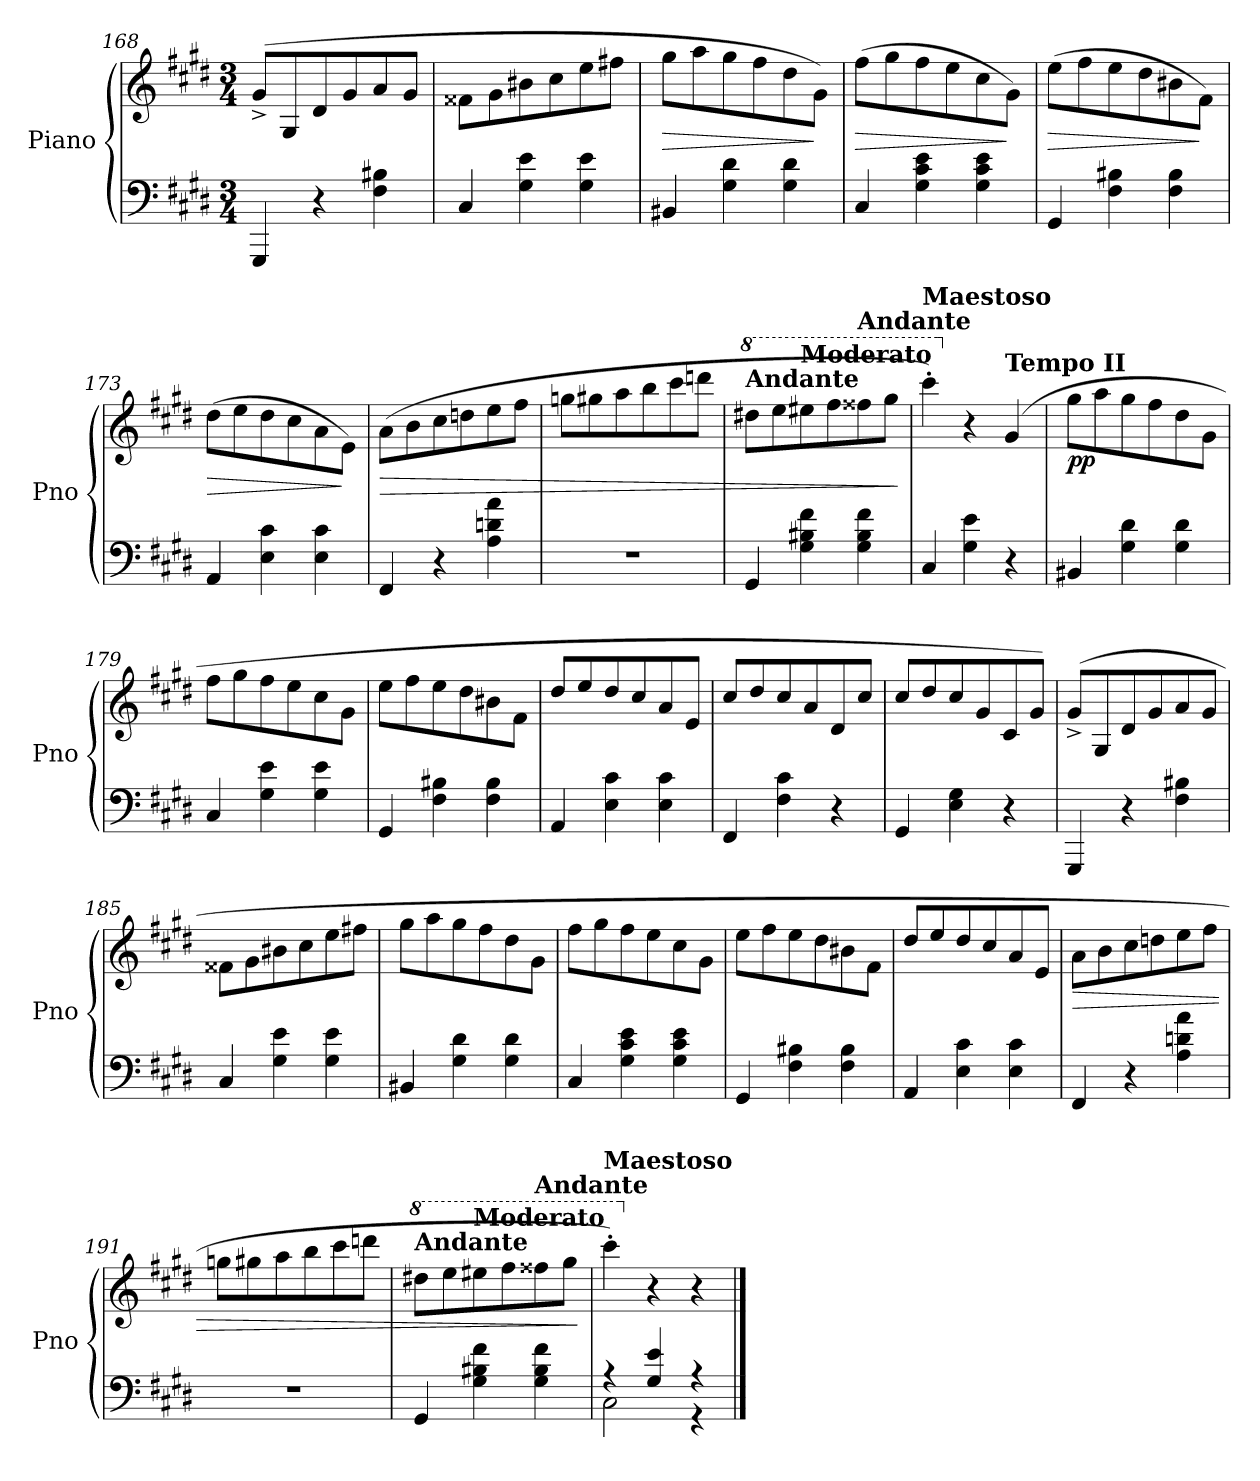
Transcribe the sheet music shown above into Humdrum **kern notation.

**kern	**kern	**dynam
*part1	*part1	*part1
*staff2	*staff1	*staff1/2
*I"Piano	*	*
*I'Pno	*	*
*clefF4	*clefG2	*
*k[f#c#g#d#]	*k[f#c#g#d#]	*
*M3/4	*M3/4	*
=168	=168	=168
4GGG#/	(>8g#^/L	.
.	8G#/	.
4r	8d#/	.
.	8g#/	.
4F#\ 4B#X\	8a/	.
.	8g#/J	.
=169	=169	=169
4C#/	8f##X\L	.
.	8g#\	.
4G#\ 4e\	8b#X\	.
.	8cc#\	.
4G#\ 4e\	8ee\	.
.	8ff#X\J	.
!!LO:PB:g=z
=170	=170	=170
!	!	!LO:HP:b
4BB#X/	8gg#\L	>
.	8aa\	.
4G#\ 4d#\	8gg#\	.
.	8ff#\	.
4G#\ 4d#\	8dd#\	.
.	8g#\J)	]
=171	=171	=171
!	!	!LO:HP:b
4C#/	(8ff#\L	>
.	8gg#\	.
4G#\ 4c#\ 4e\	8ff#\	.
.	8ee\	.
4G#\ 4c#\ 4e\	8cc#\	.
.	8g#\J)	]
=172	=172	=172
!	!	!LO:HP:b
4GG#/	(8ee\L	>
.	8ff#\	.
4F#\ 4B#X\	8ee\	.
.	8dd#\	.
4F#\ 4B#\	8b#X\	.
.	8f#\J)	]
=173	=173	=173
!	!	!LO:HP:b
4AA/	(8dd#\L	>
.	8ee\	.
4E\ 4c#\	8dd#\	.
.	8cc#\	.
4E\ 4c#\	8a\	.
.	8e\J)	]
=174	=174	=174
!	!	!LO:HP:b
4FF#/	(8a\L	>
.	8b\	.
4r	8cc#\	.
.	8ddn\	.
4A\ 4dn\ 4a\	8ee\	.
.	8ff#\J	.
=175	=175	=175
2.r	8ggn\L	.
.	8gg#X\	.
.	8aa\	.
.	8bb\	.
.	8ccc#\	.
.	8dddn\J	.
!!LO:LB:g=z
=176	=176	=176
*	*8va	*
!	!LO:TX:a:B:t=Andante	!
4GG#/	8ddd#X\L	.
.	8eee\	.
!	!LO:TX:a:B:t=Moderato	!
4G#\ 4B#X\ 4f#\	8eee#X\	.
.	8fff#\	.
!	!LO:TX:a:B:t=Andante	!
4G#\ 4B#\ 4f#\	8fff##X\	.
.	8ggg#\J	.
.	.	]
=177	=177	=177
!	!LO:TX:a:B:t=Maestoso	!
4C#/	4cccc#'\)	.
*	*X8va	*
4G#\ 4e\	4r	.
!	!LO:TX:a:B:t=Tempo II	!
4r	(>4g#/	.
=178	=178	=178
!	!	!LO:DY:b
4BB#X/	8gg#\L	pp
.	8aa\	.
4G#\ 4d#\	8gg#\	.
.	8ff#\	.
4G#\ 4d#\	8dd#\	.
.	8g#\J	.
=179	=179	=179
4C#/	8ff#\L	.
.	8gg#\	.
4G#\ 4e\	8ff#\	.
.	8ee\	.
4G#\ 4e\	8cc#\	.
.	8g#\J	.
=180	=180	=180
4GG#/	8ee\L	.
.	8ff#\	.
4F#\ 4B#X\	8ee\	.
.	8dd#\	.
4F#\ 4B#\	8b#X\	.
.	8f#\J	.
=181	=181	=181
4AA/	8dd#/L	.
.	8ee/	.
4E\ 4c#\	8dd#/	.
.	8cc#/	.
4E\ 4c#\	8a/	.
.	8e/J	.
!!LO:LB:g=z
=182	=182	=182
4FF#/	8cc#/L	.
.	8dd#/	.
4F#\ 4c#\	8cc#/	.
.	8a/	.
4r	8d#/	.
.	8cc#/J	.
=183	=183	=183
4GG#/	8cc#/L	.
.	8dd#/	.
4E\ 4G#\	8cc#/	.
.	8g#/	.
4r	8c#/	.
.	8g#/J)	.
=184	=184	=184
4GGG#/	(8g#^/L	.
.	8G#/	.
4r	8d#/	.
.	8g#/	.
4F#\ 4B#X\	8a/	.
.	8g#/J	.
=185	=185	=185
4C#/	8f##X\L	.
.	8g#\	.
4G#\ 4e\	8b#X\	.
.	8cc#\	.
4G#\ 4e\	8ee\	.
.	8ff#X\J	.
=186	=186	=186
4BB#X/	8gg#\L	.
.	8aa\	.
4G#\ 4d#\	8gg#\	.
.	8ff#\	.
4G#\ 4d#\	8dd#\	.
.	8g#\J	.
=187	=187	=187
4C#/	8ff#\L	.
.	8gg#\	.
4G#\ 4c#\ 4e\	8ff#\	.
.	8ee\	.
4G#\ 4c#\ 4e\	8cc#\	.
.	8g#\J	.
!!LO:LB:g=z
=188	=188	=188
4GG#/	8ee\L	.
.	8ff#\	.
4F#\ 4B#X\	8ee\	.
.	8dd#\	.
4F#\ 4B#\	8b#X\	.
.	8f#\J	.
=189	=189	=189
4AA/	8dd#/L	.
.	8ee/	.
4E\ 4c#\	8dd#/	.
.	8cc#/	.
4E\ 4c#\	8a/	.
.	8e/J	.
=190	=190	=190
!	!	!LO:HP:b
4FF#/	8a\L	>
.	8b\	.
4r	8cc#\	.
.	8ddn\	.
4A\ 4dn\ 4a\	8ee\	.
.	8ff#\J	.
=191	=191	=191
2.r	8ggn\L	.
.	8gg#X\	.
.	8aa\	.
.	8bb\	.
.	8ccc#\	.
.	8dddn\J	.
=192	=192	=192
*	*8va	*
!	!LO:TX:a:B:t=Andante	!
4GG#/	8ddd#X\L	.
.	8eee\	.
!	!LO:TX:a:B:t=Moderato	!
4G#\ 4B#X\ 4f#\	8eee#X\	.
.	8fff#\	.
!	!LO:TX:a:B:t=Andante	!
4G#\ 4B#\ 4f#\	8fff##X\	.
.	8ggg#\J	.
.	.	]
=193	=193	=193
*^	*	*
!	!	!LO:TX:a:B:t=Maestoso	!
4r	2C#\	4cccc#'\)	.
*	*	*X8va	*
4G#/ 4e/	.	4r	.
4r	4r	4r	.
*v	*v	*	*
==	==	==
*-	*-	*-
